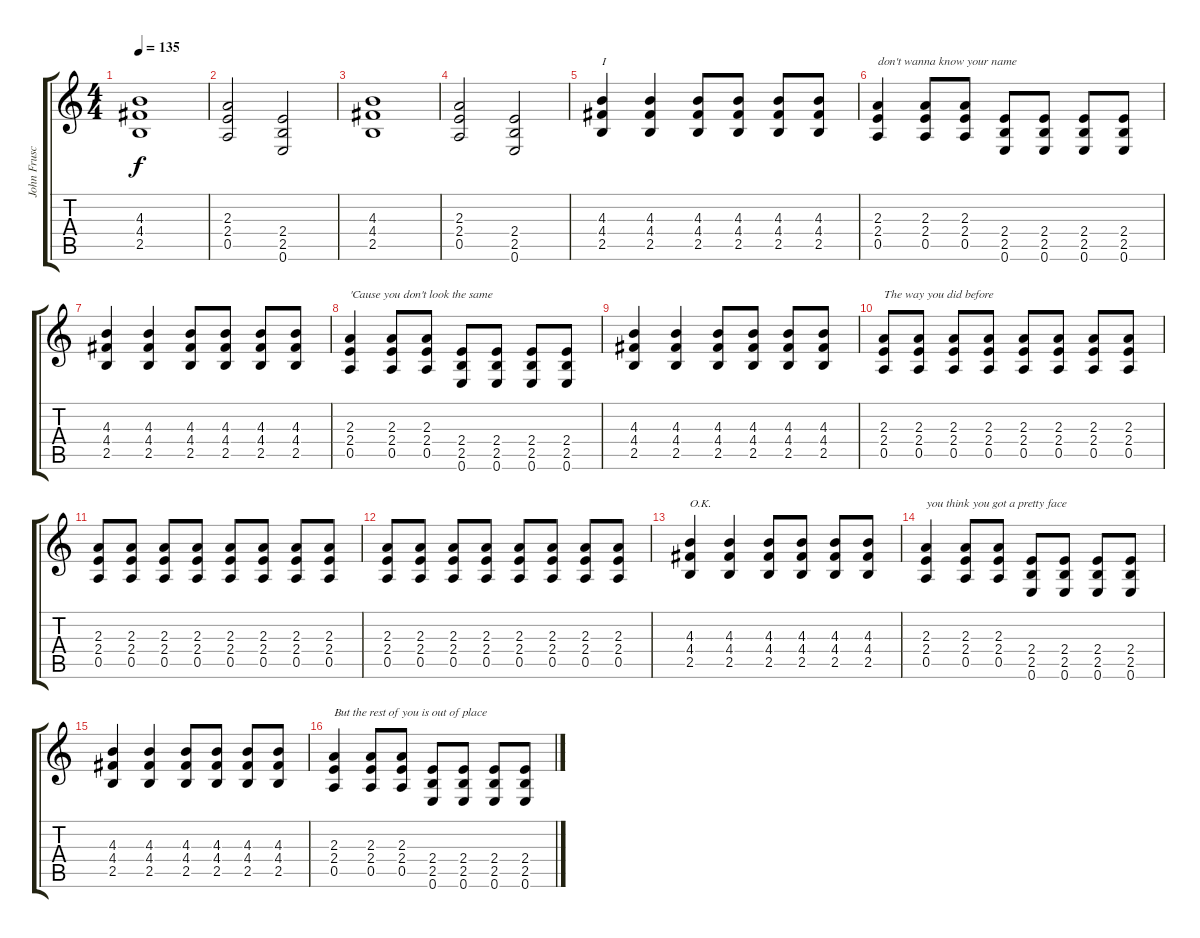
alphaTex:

\track ("John Frusciante" "John Frusc") {instrument distortionguitar}
\staff {score tabs}
\tuning (E4 B3 G3 D3 A2 E2) {hide}
\ts (4 4)
\tempo 135
\clef g2
\ks c
(4.3 4.4 2.5).1{dy f instrument distortionguitar} |
(2.3 2.4 0.5).2 (2.4 2.5 0.6).2 |
(4.3 4.4 2.5).1 |
(2.3 2.4 0.5).2 (2.4 2.5 0.6).2 |
(4.3 4.4 2.5).4{txt "I"} (4.3 4.4 2.5).4 (4.3 4.4 2.5).8 (4.3 4.4 2.5).8 (4.3 4.4 2.5).8 (4.3 4.4 2.5).8 |
(2.3 2.4 0.5).4{txt "don't wanna know your name "} (2.3 2.4 0.5).8 (2.3 2.4 0.5).8 (2.4 2.5 0.6).8 (2.4 2.5 0.6).8 (2.4 2.5 0.6).8 (2.4 2.5 0.6).8 |
(4.3 4.4 2.5).4 (4.3 4.4 2.5).4 (4.3 4.4 2.5).8 (4.3 4.4 2.5).8 (4.3 4.4 2.5).8 (4.3 4.4 2.5).8 |
(2.3 2.4 0.5).4{txt "'Cause you don't look the same "} (2.3 2.4 0.5).8 (2.3 2.4 0.5).8 (2.4 2.5 0.6).8 (2.4 2.5 0.6).8 (2.4 2.5 0.6).8 (2.4 2.5 0.6).8 |
(4.3 4.4 2.5).4 (4.3 4.4 2.5).4 (4.3 4.4 2.5).8 (4.3 4.4 2.5).8 (4.3 4.4 2.5).8 (4.3 4.4 2.5).8 |
(2.3 2.4 0.5).8{txt "The way you did before "} (2.3 2.4 0.5).8 (2.3 2.4 0.5).8 (2.3 2.4 0.5).8 (2.3 2.4 0.5).8 (2.3 2.4 0.5).8 (2.3 2.4 0.5).8 (2.3 2.4 0.5).8 |
(2.3 2.4 0.5).8 (2.3 2.4 0.5).8 (2.3 2.4 0.5).8 (2.3 2.4 0.5).8 (2.3 2.4 0.5).8 (2.3 2.4 0.5).8 (2.3 2.4 0.5).8 (2.3 2.4 0.5).8 |
(2.3 2.4 0.5).8 (2.3 2.4 0.5).8 (2.3 2.4 0.5).8 (2.3 2.4 0.5).8 (2.3 2.4 0.5).8 (2.3 2.4 0.5).8 (2.3 2.4 0.5).8 (2.3 2.4 0.5).8 |
(4.3 4.4 2.5).4{txt "O.K."} (4.3 4.4 2.5).4 (4.3 4.4 2.5).8 (4.3 4.4 2.5).8 (4.3 4.4 2.5).8 (4.3 4.4 2.5).8 |
(2.3 2.4 0.5).4{txt "you think you got a pretty face "} (2.3 2.4 0.5).8 (2.3 2.4 0.5).8 (2.4 2.5 0.6).8 (2.4 2.5 0.6).8 (2.4 2.5 0.6).8 (2.4 2.5 0.6).8 |
(4.3 4.4 2.5).4 (4.3 4.4 2.5).4 (4.3 4.4 2.5).8 (4.3 4.4 2.5).8 (4.3 4.4 2.5).8 (4.3 4.4 2.5).8 |
(2.3 2.4 0.5).4{txt "But the rest of you is out of place "} (2.3 2.4 0.5).8 (2.3 2.4 0.5).8 (2.4 2.5 0.6).8 (2.4 2.5 0.6).8 (2.4 2.5 0.6).8 (2.4 2.5 0.6).8
